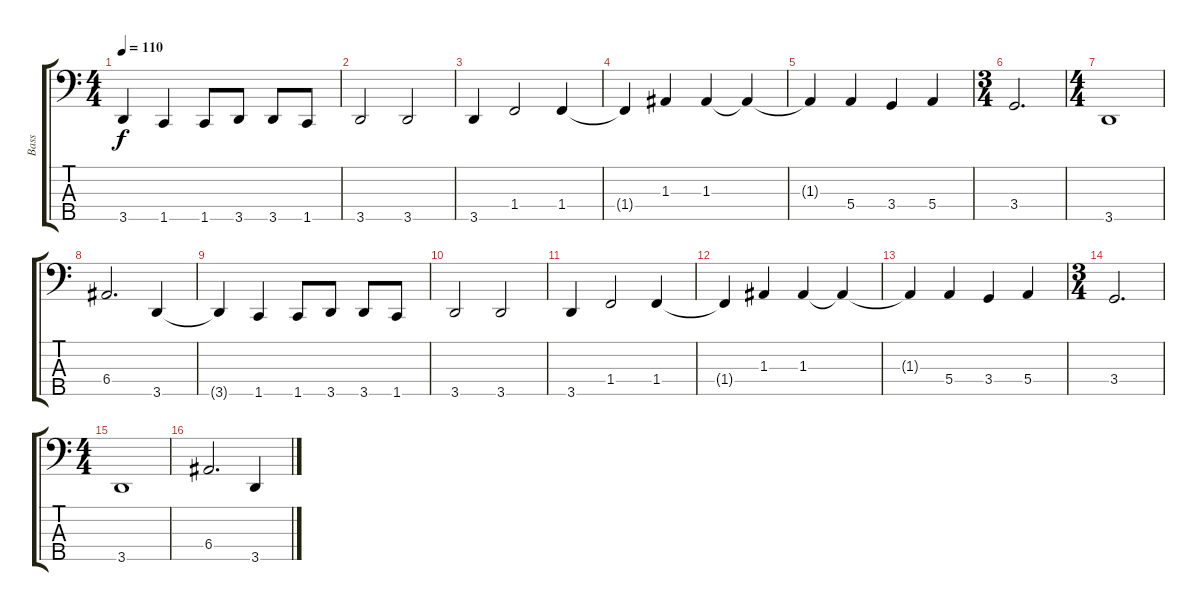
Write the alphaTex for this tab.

\track ("Bass" "Bass") {instrument electricbassfinger}
\staff {score tabs}
\tuning (G2 D2 A1 E1 B0) {hide}
\ts (4 4)
\tempo 110
\clef f4
\ks c
3.5{t}.4{dy f} 1.5.4 1.5.8 3.5.8 3.5.8 1.5.8 |
3.5.2 3.5.2 |
3.5.4 1.4.2 1.4.4 |
1.4{t}.4 1.3.4 1.3.4 1.3{t}.4 |
1.3{t}.4 5.4.4 3.4.4 5.4.4 |
\ts (3 4)
3.4.2{d} |
\ts (4 4)
3.5.1 |
6.4.2{d} 3.5.4 |
3.5{t}.4 1.5.4 1.5.8 3.5.8 3.5.8 1.5.8 |
3.5.2 3.5.2 |
3.5.4 1.4.2 1.4.4 |
1.4{t}.4 1.3.4 1.3.4 1.3{t}.4 |
1.3{t}.4 5.4.4 3.4.4 5.4.4 |
\ts (3 4)
3.4.2{d} |
\ts (4 4)
3.5.1 |
6.4.2{d} 3.5.4
